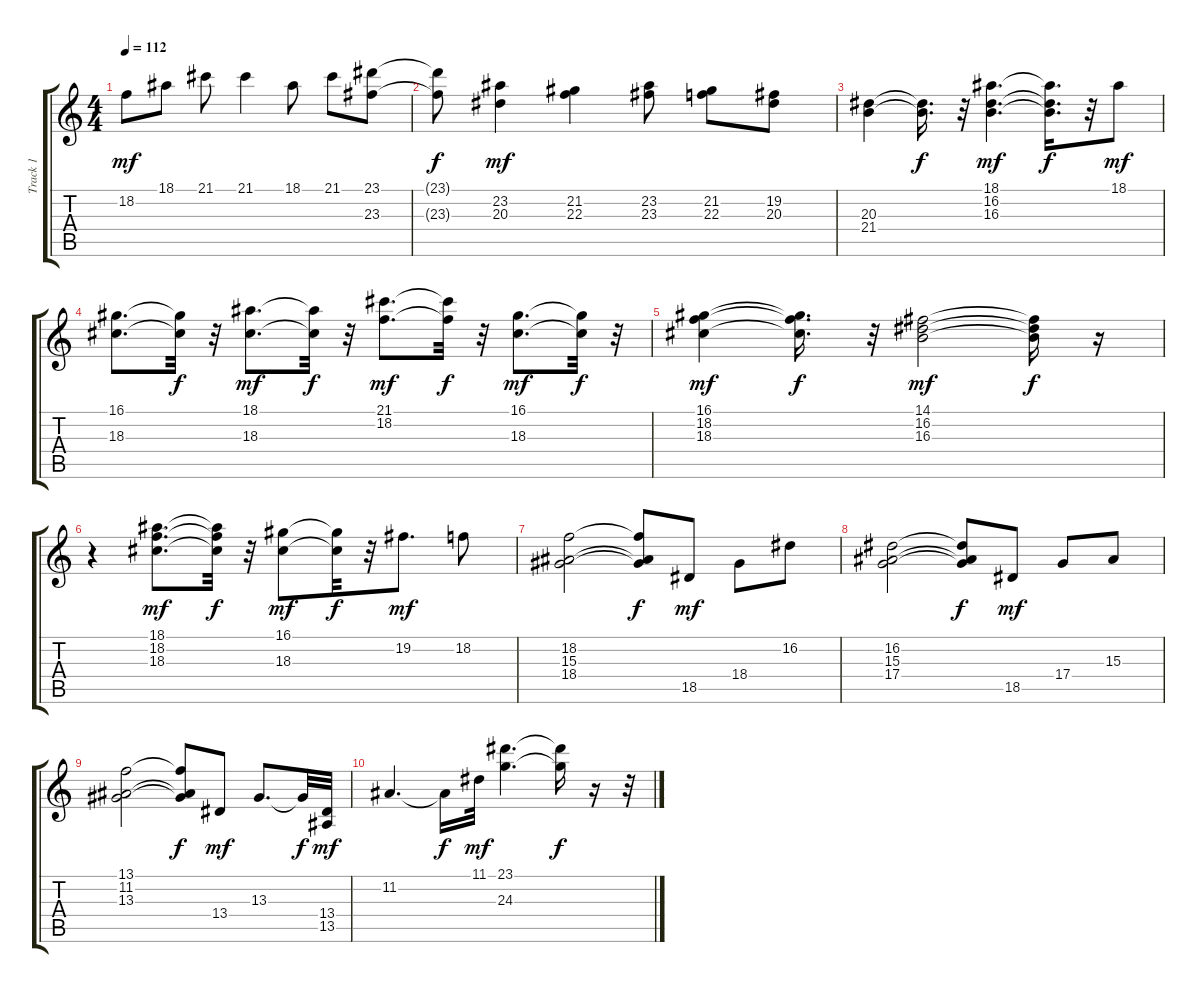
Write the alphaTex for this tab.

\track ("Track 1" "Track 1") {instrument acousticgrandpiano}
\staff {score tabs}
\tuning (E4 B3 G3 D3 A2 E2) {hide}
\ts (4 4)
\tempo 112
\clef g2
\ks c
18.2.8{dy mf} 18.1.8 21.1.8 21.1.4 18.1.8 21.1.8 (23.1 23.3).8 |
(23.1{t} 23.3{t}).8{dy f} (23.2 20.3).4{dy mf} (21.2 22.3).4 (23.2 23.3).8 (21.2 22.3).8 (19.2 20.3).8 |
(20.3 21.4).4 (20.3{t} 21.4{t}).16{d dy f} r.32 (18.1 16.2 16.3).4{d dy mf} (18.1{t} 16.2{t} 16.3{t}).16{d dy f} r.32 18.1.8{dy mf} |
(16.1 18.3).8{d} (16.1{t} 18.3{t}).32{dy f} r.32 (18.1 18.3).8{d dy mf} (18.1{t} 18.3{t}).32{dy f} r.32 (21.1 18.2).8{d dy mf} (21.1{t} 18.2{t}).32{dy f} r.32 (16.1 18.3).8{d dy mf} (16.1{t} 18.3{t}).32{dy f} r.32 |
(16.1 18.2 18.3).4{dy mf} (16.1{t} 18.2{t} 18.3{t}).16{d dy f} r.32 (14.1 16.2 16.3).2{dy mf} (14.1{t} 16.2{t} 16.3{t}).16{dy f} r.16 |
r.4 (18.1 18.2 18.3).8{d dy mf} (18.1{t} 18.2{t} 18.3{t}).32{dy f} r.32 (16.1 18.3).8{dy mf} (16.1{t} 18.3{t}).32{dy f} r.32 19.2.8{d dy mf} 18.2.8 |
(18.2 15.3 18.4).2 (18.2{t} 15.3{t} 18.4{t}).8{dy f} 18.5.8{dy mf} 18.4.8 16.2.8 |
(16.2 15.3 17.4).2 (16.2{t} 15.3{t} 17.4{t}).8{dy f} 18.5.8{dy mf} 17.4.8 15.3.8 |
(13.1 11.2 13.3).2 (13.1{t} 11.2{t} 13.3{t}).8{dy f} 13.4.8{dy mf} 13.3.8{d} 13.3{t}.32{dy f} (13.4 13.5).32{dy mf} |
11.2.4{d} 11.2{t}.16{dy f} 11.1.32{dy mf} (23.1 24.3).4{d} (23.1{t} 24.3{t}).16{dy f} r.16 r.32
